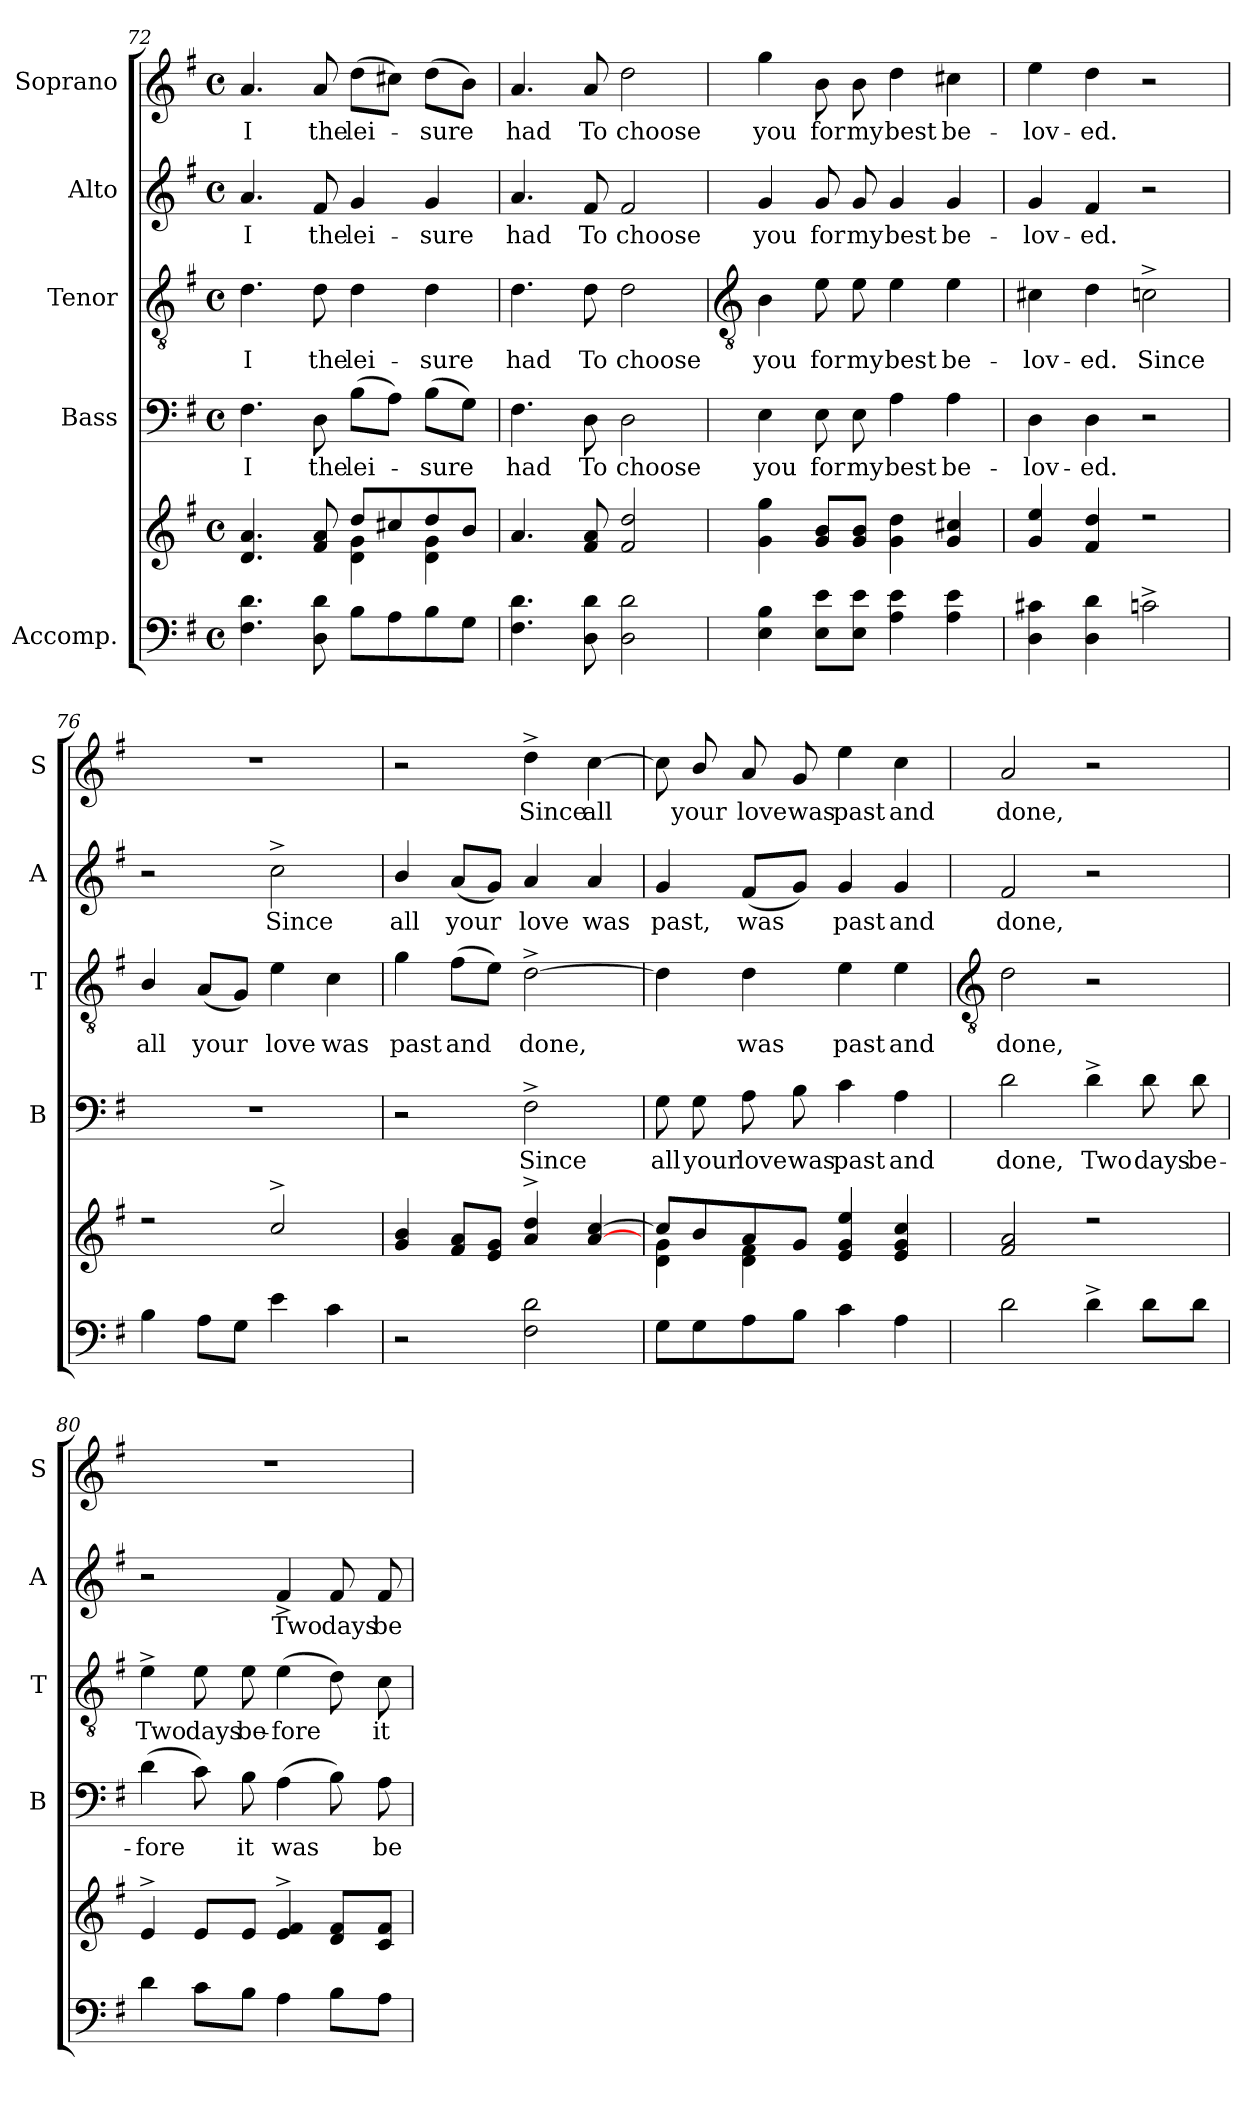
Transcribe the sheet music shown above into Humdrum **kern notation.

**kern	**kern	**kern	**text	**kern	**text	**kern	**text	**kern	**text
*part5	*part5	*part4	*part4	*part3	*part3	*part2	*part2	*part1	*part1
*staff6	*staff5	*staff4	*staff4	*staff3	*staff3	*staff2	*staff2	*staff1	*staff1
*I"Accomp.	*	*I"Bass	*	*I"Tenor	*	*I"Alto	*	*I"Soprano	*
*	*	*I'B	*	*I'T	*	*I'A	*	*I'S	*
*clefF4	*clefG2	*clefF4	*	*clefGv2	*	*clefG2	*	*clefG2	*
*k[f#]	*k[f#]	*k[f#]	*	*k[f#]	*	*k[f#]	*	*k[f#]	*
*G:	*G:	*G:	*	*G:	*	*G:	*	*G:	*
*M4/4	*M4/4	*M4/4	*	*M4/4	*	*M4/4	*	*M4/4	*
*met(c)	*met(c)	*met(c)	*	*met(c)	*	*met(c)	*	*met(c)	*
=72	=72	=72	=72	=72	=72	=72	=72	=72	=72
*	*^	*	*	*	*	*	*	*	*
!	!	!	!	!LO:LY:b	!	!LO:LY:b	!	!LO:LY:b	!	!LO:LY:b
4.F# 4.d	4.d/ 4.a/	2ryy	4.F#	I	4.d	I	4.a	I	4.a	I
!	!	!	!	!LO:LY:b	!	!LO:LY:b	!	!LO:LY:b	!	!LO:LY:b
8D 8d	8f#/ 8a/	.	8D	the	8d	the	8f#	the	8a	the
!	!	!	!	!LO:LY:b	!	!LO:LY:b	!	!LO:LY:b	!	!LO:LY:b
8BL	8dd/L	4d\ 4g\	(>8BL	lei-	4d	lei-	4g	lei-	(>8ddL	lei-
8A	8cc#X/	.	8AJ)	.	.	.	.	.	8cc#XJ)	.
!	!	!	!	!LO:LY:b	!	!LO:LY:b	!	!LO:LY:b	!	!LO:LY:b
8B	8dd/	4d\ 4g\	(>8BL	sure	4d	-sure	4g	-sure	(>8ddL	sure
8GJ	8b/J	.	8GJ)	.	.	.	.	.	8bJ)	.
=73	=73	=73	=73	=73	=73	=73	=73	=73	=73	=73
!	!	!	!	!LO:LY:b	!	!LO:LY:b	!	!LO:LY:b	!	!LO:LY:b
4.F# 4.d	4.a/	1ryy	4.F#	had	4.d	had	4.a	had	4.a	had
!	!	!	!	!LO:LY:b	!	!LO:LY:b	!	!LO:LY:b	!	!LO:LY:b
8D 8d	8f#/ 8a/	.	8D	To	8d	To	8f#	To	8a	To
!	!	!	!	!LO:LY:b	!	!LO:LY:b	!	!LO:LY:b	!	!LO:LY:b
2D 2d	2f#/ 2dd/	.	2D	choose	2d	choose	2f#	choose	2dd	choose
!!LO:LB:g=z
=74	=74	=74	=74	=74	=74	=74	=74	=74	=74	=74
*	*	*	*	*	*clefGv2	*	*	*	*	*
!	!	!	!	!LO:LY:b	!	!LO:LY:b	!	!LO:LY:b	!	!LO:LY:b
4E 4B	4g\ 4gg\	1ryy	4E	you	4B	you	4g	you	4gg	you
!	!	!	!	!LO:LY:b	!	!LO:LY:b	!	!LO:LY:b	!	!LO:LY:b
8E 8eL	8g 8bL	.	8E	for	8e	for	8g	for	8b	for
!	!	!	!	!LO:LY:b	!	!LO:LY:b	!	!LO:LY:b	!	!LO:LY:b
8E 8eJ	8g 8bJ	.	8E	my	8e	my	8g	my	8b	my
!	!	!	!	!LO:LY:b	!	!LO:LY:b	!	!LO:LY:b	!	!LO:LY:b
4A 4e	4g\ 4dd\	.	4A	best	4e	best	4g	best	4dd	best
!	!	!	!	!LO:LY:b	!	!LO:LY:b	!	!LO:LY:b	!	!LO:LY:b
4A 4e	4g 4cc#X	.	4A	be-	4e	be-	4g	be-	4cc#X	be-
=75	=75	=75	=75	=75	=75	=75	=75	=75	=75	=75
!	!	!	!	!LO:LY:b	!	!LO:LY:b	!	!LO:LY:b	!	!LO:LY:b
4D 4c#X	4g 4ee	1ryy	4D	-lov-	4c#X	-lov-	4g	-lov-	4ee	-lov-
!	!	!	!	!LO:LY:b	!	!LO:LY:b	!	!LO:LY:b	!	!LO:LY:b
4D 4d	4f# 4dd	.	4D	-ed.	4d	-ed.	4f#	-ed.	4dd	-ed.
!	!	!	!	!	!	!LO:LY:b	!	!	!	!
2cn^	2r	.	2r	.	2cn^	Since	2r	.	2r	.
=76	=76	=76	=76	=76	=76	=76	=76	=76	=76	=76
!	!	!	!	!	!	!LO:LY:b	!	!	!	!
4B\	2r	1ryy	1r	.	4B/	all	2r	.	1r	.
!	!	!	!	!	!	!LO:LY:b	!	!	!	!
8AL	.	.	.	.	(<8AL	your	.	.	.	.
8GJ	.	.	.	.	8GJ)	.	.	.	.	.
!	!	!	!	!	!	!LO:LY:b	!	!LO:LY:b	!	!
4e	2cc^	.	.	.	4e	love	2cc^	Since	.	.
!	!	!	!	!	!	!LO:LY:b	!	!	!	!
4c	.	.	.	.	4c	was	.	.	.	.
=77	=77	=77	=77	=77	=77	=77	=77	=77	=77	=77
!	!	!	!	!	!	!LO:LY:b	!	!LO:LY:b	!	!
2r	4g/ 4b/	1ryy	2r	.	4g	past	4b/	all	2r	.
!	!	!	!	!	!	!LO:LY:b	!	!LO:LY:b	!	!
.	8f# 8aL	.	.	.	(>8f#L	and	(<8aL	your	.	.
.	8e 8gJ	.	.	.	8eJ)	.	8gJ)	.	.	.
!	!	!	!	!LO:LY:b	!	!LO:LY:b	!	!LO:LY:b	!	!LO:LY:b
2F# 2d	4a^ 4dd^	.	2F#^	Since	[2d^	done,	4a	love	4dd^	Since
!	!	!	!	!	!	!	!	!LO:LY:b	!	!LO:LY:b
.	[4a [4cc	.	.	.	.	.	4a	was	[4cc	all
=78	=78	=78	=78	=78	=78	=78	=78	=78	=78	=78
!	!	!	!	!LO:LY:b	!	!	!	!LO:LY:b	!	!
8GL	8ccL]	4d\ 4g\	8G	all	4d]	.	4g	past,	8cc]	.
!	!	!	!	!LO:LY:b	!	!	!	!	!	!LO:LY:b
8G	8b	.	8G	your	.	.	.	.	8b/	your
!	!	!	!	!LO:LY:b	!	!LO:LY:b	!	!LO:LY:b	!	!LO:LY:b
8A	8a	4d\ 4f#\	8A	love	4d	was	(<8f#L	was	8a	love
!	!	!	!	!LO:LY:b	!	!	!	!	!	!LO:LY:b
8BJ	8gJ	.	8B	was	.	.	8gJ)	.	8g	was
!	!	!	!	!LO:LY:b	!	!LO:LY:b	!	!LO:LY:b	!	!LO:LY:b
4c	4e 4g 4ee	2ryy	4c	past	4e	past	4g	past	4ee	past
!	!	!	!	!LO:LY:b	!	!LO:LY:b	!	!LO:LY:b	!	!LO:LY:b
4A	4e 4g 4cc	.	4A	and	4e	and	4g	and	4cc	and
!!LO:LB:g=z
=79	=79	=79	=79	=79	=79	=79	=79	=79	=79	=79
*	*	*	*	*	*clefGv2	*	*	*	*	*
!	!	!	!	!LO:LY:b	!	!LO:LY:b	!	!LO:LY:b	!	!LO:LY:b
2d	2f#/ 2a/	1ryy	2d	done,	2d	done,	2f#	done,	2a	done,
!	!	!	!	!LO:LY:b	!	!	!	!	!	!
4d^	2r	.	4d^	Two	2r	.	2r	.	2r	.
!	!	!	!	!LO:LY:b	!	!	!	!	!	!
8dL	.	.	8d	days	.	.	.	.	.	.
!	!	!	!	!LO:LY:b	!	!	!	!	!	!
8dJ	.	.	8d	be-	.	.	.	.	.	.
=80	=80	=80	=80	=80	=80	=80	=80	=80	=80	=80
!	!	!	!	!LO:LY:b	!	!LO:LY:b	!	!	!	!
4d	4e^/	1ryy	(>4d	-fore	4e^	Two	2r	.	1r	.
!	!	!	!	!	!	!LO:LY:b	!	!	!	!
8cL	8e/L	.	8c)	.	8e	days	.	.	.	.
!	!	!	!	!LO:LY:b	!	!LO:LY:b	!	!	!	!
8BJ	8e/J	.	8B	it	8e	be-	.	.	.	.
!	!	!	!	!LO:LY:b	!	!LO:LY:b	!	!LO:LY:b	!	!
4A	4e/^ 4f#/^	.	(>4A	was	(>4e	-fore	4f#^	Two	.	.
!	!	!	!	!	!	!	!	!LO:LY:b	!	!
8BL	8d/ 8f#/L	.	8B)	.	8d)	.	8f#	days	.	.
!	!	!	!	!LO:LY:b	!	!LO:LY:b	!	!LO:LY:b	!	!
8AJ	8c/ 8f#/J	.	8A	be-	8c	it	8f#	be-	.	.
*	*v	*v	*	*	*	*	*	*	*	*
=	=	=	=	=	=	=	=	=	=
*-	*-	*-	*-	*-	*-	*-	*-	*-	*-
